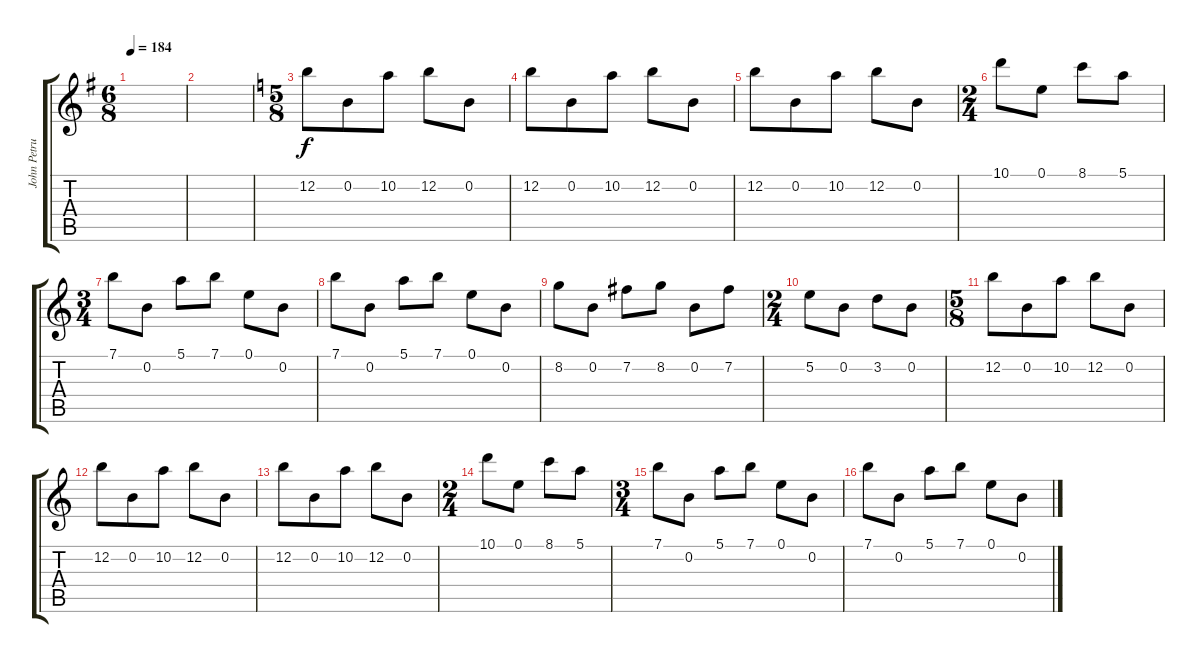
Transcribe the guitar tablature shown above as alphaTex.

\track ("John Petrucci - Guitar II" "John Petru") {instrument distortionguitar}
\staff {score tabs}
\tuning (E4 B3 G3 D3 A2 E2) {hide}
\ts (6 8)
\tempo 184
\clef g2
\ks g
|
|
\ts (5 8)
\ks c
12.2.8 0.2.8 10.2.8 12.2.8 0.2.8 |
12.2.8 0.2.8 10.2.8 12.2.8 0.2.8 |
12.2.8 0.2.8 10.2.8 12.2.8 0.2.8 |
\ts (2 4)
10.1.8 0.1.8 8.1.8 5.1.8 |
\ts (3 4)
7.1.8 0.2.8 5.1.8 7.1.8 0.1.8 0.2.8 |
7.1.8 0.2.8 5.1.8 7.1.8 0.1.8 0.2.8 |
8.2.8 0.2.8 7.2.8 8.2.8 0.2.8 7.2.8 |
\ts (2 4)
5.2.8 0.2.8 3.2.8 0.2.8 |
\ts (5 8)
12.2.8 0.2.8 10.2.8 12.2.8 0.2.8 |
12.2.8 0.2.8 10.2.8 12.2.8 0.2.8 |
12.2.8 0.2.8 10.2.8 12.2.8 0.2.8 |
\ts (2 4)
10.1.8 0.1.8 8.1.8 5.1.8 |
\ts (3 4)
7.1.8 0.2.8 5.1.8 7.1.8 0.1.8 0.2.8 |
7.1.8 0.2.8 5.1.8 7.1.8 0.1.8 0.2.8
